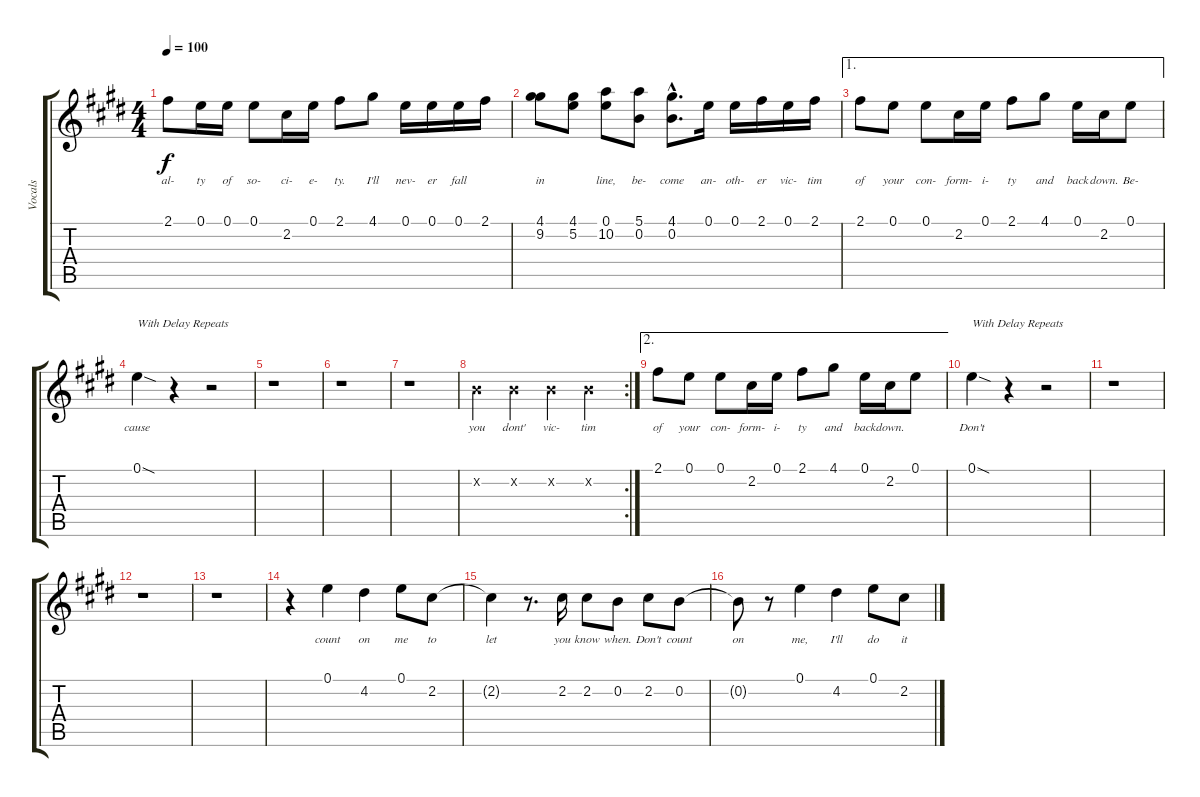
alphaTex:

\track ("Vocals" "Vocals") {instrument overdrivenguitar}
\staff {score tabs}
\tuning (E4 B3 G3 D3 A2 E2) {hide}
\ts (4 4)
\tempo 100
\clef g2
\ks e
2.1.8{lyrics (0 "al-") lyrics (1 "") lyrics (2 "") lyrics (3 "") lyrics (4 "") dy f} 0.1.16{lyrics (0 "ty") lyrics (1 "") lyrics (2 "") lyrics (3 "") lyrics (4 "")} 0.1.16{lyrics (0 "of") lyrics (1 "") lyrics (2 "") lyrics (3 "") lyrics (4 "")} 0.1.8{lyrics (0 "so-") lyrics (1 "") lyrics (2 "") lyrics (3 "") lyrics (4 "")} 2.2.16{lyrics (0 "ci-") lyrics (1 "") lyrics (2 "") lyrics (3 "") lyrics (4 "")} 0.1.16{lyrics (0 "e-") lyrics (1 "") lyrics (2 "") lyrics (3 "") lyrics (4 "")} 2.1.8{lyrics (0 "ty.") lyrics (1 "") lyrics (2 "") lyrics (3 "") lyrics (4 "")} 4.1.8{lyrics (0 "I'll") lyrics (1 "") lyrics (2 "") lyrics (3 "") lyrics (4 "")} 0.1.16{lyrics (0 "nev-") lyrics (1 "") lyrics (2 "") lyrics (3 "") lyrics (4 "")} 0.1.16{lyrics (0 "er") lyrics (1 "") lyrics (2 "") lyrics (3 "") lyrics (4 "")} 0.1.16{lyrics (0 "fall") lyrics (1 "") lyrics (2 "") lyrics (3 "") lyrics (4 "")} 2.1.16{lyrics (0 "") lyrics (1 "") lyrics (2 "") lyrics (3 "") lyrics (4 "")} |
(4.1 9.2).8{lyrics (0 "in") lyrics (1 "") lyrics (2 "") lyrics (3 "") lyrics (4 "")} (4.1 5.2).8{lyrics (0 "") lyrics (1 "") lyrics (2 "") lyrics (3 "") lyrics (4 "")} (0.1 10.2).8{lyrics (0 "line,") lyrics (1 "") lyrics (2 "") lyrics (3 "") lyrics (4 "")} (5.1 0.2).8{lyrics (0 "be-") lyrics (1 "") lyrics (2 "") lyrics (3 "") lyrics (4 "")} (4.1{hac} 0.2{hac}).8{d lyrics (0 "come") lyrics (1 "") lyrics (2 "") lyrics (3 "") lyrics (4 "")} 0.1.16{lyrics (0 "an-") lyrics (1 "") lyrics (2 "") lyrics (3 "") lyrics (4 "")} 0.1.16{lyrics (0 "oth-") lyrics (1 "") lyrics (2 "") lyrics (3 "") lyrics (4 "")} 2.1.16{lyrics (0 "er") lyrics (1 "") lyrics (2 "") lyrics (3 "") lyrics (4 "")} 0.1.16{lyrics (0 "vic-") lyrics (1 "") lyrics (2 "") lyrics (3 "") lyrics (4 "")} 2.1.16{lyrics (0 "tim") lyrics (1 "") lyrics (2 "") lyrics (3 "") lyrics (4 "")} |
\ae 1
2.1.8{lyrics (0 "of") lyrics (1 "") lyrics (2 "") lyrics (3 "") lyrics (4 "")} 0.1.8{lyrics (0 "your") lyrics (1 "") lyrics (2 "") lyrics (3 "") lyrics (4 "")} 0.1.8{lyrics (0 "con-") lyrics (1 "") lyrics (2 "") lyrics (3 "") lyrics (4 "")} 2.2.16{lyrics (0 "form-") lyrics (1 "") lyrics (2 "") lyrics (3 "") lyrics (4 "")} 0.1.16{lyrics (0 "i-") lyrics (1 "") lyrics (2 "") lyrics (3 "") lyrics (4 "")} 2.1.8{lyrics (0 "ty") lyrics (1 "") lyrics (2 "") lyrics (3 "") lyrics (4 "")} 4.1.8{lyrics (0 "and") lyrics (1 "") lyrics (2 "") lyrics (3 "") lyrics (4 "")} 0.1.16{lyrics (0 "back") lyrics (1 "") lyrics (2 "") lyrics (3 "") lyrics (4 "")} 2.2.16{lyrics (0 "down.") lyrics (1 "") lyrics (2 "") lyrics (3 "") lyrics (4 "")} 0.1.8{lyrics (0 "Be-") lyrics (1 "") lyrics (2 "") lyrics (3 "") lyrics (4 "")} |
0.1{sod}.4{txt "With Delay Repeats" lyrics (0 "cause") lyrics (1 "") lyrics (2 "") lyrics (3 "") lyrics (4 "")} r.4 r.2 |
r.1 |
r.1 |
r.1 |
\rc 2
0.2{x}.4{lyrics (0 "you") lyrics (1 "") lyrics (2 "") lyrics (3 "") lyrics (4 "")} 0.2{x}.4{lyrics (0 "dont'") lyrics (1 "") lyrics (2 "") lyrics (3 "") lyrics (4 "")} 0.2{x}.4{lyrics (0 "vic-") lyrics (1 "") lyrics (2 "") lyrics (3 "") lyrics (4 "")} 0.2{x}.4{lyrics (0 "tim") lyrics (1 "") lyrics (2 "") lyrics (3 "") lyrics (4 "")} |
\ae 2
2.1.8{lyrics (0 "of") lyrics (1 "") lyrics (2 "") lyrics (3 "") lyrics (4 "")} 0.1.8{lyrics (0 "your") lyrics (1 "") lyrics (2 "") lyrics (3 "") lyrics (4 "")} 0.1.8{lyrics (0 "con-") lyrics (1 "") lyrics (2 "") lyrics (3 "") lyrics (4 "")} 2.2.16{lyrics (0 "form-") lyrics (1 "") lyrics (2 "") lyrics (3 "") lyrics (4 "")} 0.1.16{lyrics (0 "i-") lyrics (1 "") lyrics (2 "") lyrics (3 "") lyrics (4 "")} 2.1.8{lyrics (0 "ty") lyrics (1 "") lyrics (2 "") lyrics (3 "") lyrics (4 "")} 4.1.8{lyrics (0 "and") lyrics (1 "") lyrics (2 "") lyrics (3 "") lyrics (4 "")} 0.1.16{lyrics (0 "back") lyrics (1 "") lyrics (2 "") lyrics (3 "") lyrics (4 "")} 2.2.16{lyrics (0 "down.") lyrics (1 "") lyrics (2 "") lyrics (3 "") lyrics (4 "")} 0.1.8{lyrics (0 "") lyrics (1 "") lyrics (2 "") lyrics (3 "") lyrics (4 "")} |
0.1{sod}.4{txt "With Delay Repeats" lyrics (0 "Don't") lyrics (1 "") lyrics (2 "") lyrics (3 "") lyrics (4 "")} r.4 r.2 |
r.1 |
r.1 |
r.1 |
r.4 0.1.4{lyrics (0 "count") lyrics (1 "") lyrics (2 "") lyrics (3 "") lyrics (4 "")} 4.2.4{lyrics (0 "on") lyrics (1 "") lyrics (2 "") lyrics (3 "") lyrics (4 "")} 0.1.8{lyrics (0 "me") lyrics (1 "") lyrics (2 "") lyrics (3 "") lyrics (4 "")} 2.2.8{lyrics (0 "to") lyrics (1 "") lyrics (2 "") lyrics (3 "") lyrics (4 "")} |
2.2{t}.4{lyrics (0 "let") lyrics (1 "") lyrics (2 "") lyrics (3 "") lyrics (4 "")} r.8{d} 2.2.16{lyrics (0 "you") lyrics (1 "") lyrics (2 "") lyrics (3 "") lyrics (4 "")} 2.2.8{lyrics (0 "know") lyrics (1 "") lyrics (2 "") lyrics (3 "") lyrics (4 "")} 0.2.8{lyrics (0 "when.") lyrics (1 "") lyrics (2 "") lyrics (3 "") lyrics (4 "")} 2.2.8{lyrics (0 "Don't") lyrics (1 "") lyrics (2 "") lyrics (3 "") lyrics (4 "")} 0.2.8{lyrics (0 "count") lyrics (1 "") lyrics (2 "") lyrics (3 "") lyrics (4 "")} |
0.2{t}.8{lyrics (0 "on") lyrics (1 "") lyrics (2 "") lyrics (3 "") lyrics (4 "")} r.8 0.1.4{lyrics (0 "me,") lyrics (1 "") lyrics (2 "") lyrics (3 "") lyrics (4 "")} 4.2.4{lyrics (0 "I'll") lyrics (1 "") lyrics (2 "") lyrics (3 "") lyrics (4 "")} 0.1.8{lyrics (0 "do") lyrics (1 "") lyrics (2 "") lyrics (3 "") lyrics (4 "")} 2.2.8{lyrics (0 "it") lyrics (1 "") lyrics (2 "") lyrics (3 "") lyrics (4 "")}
